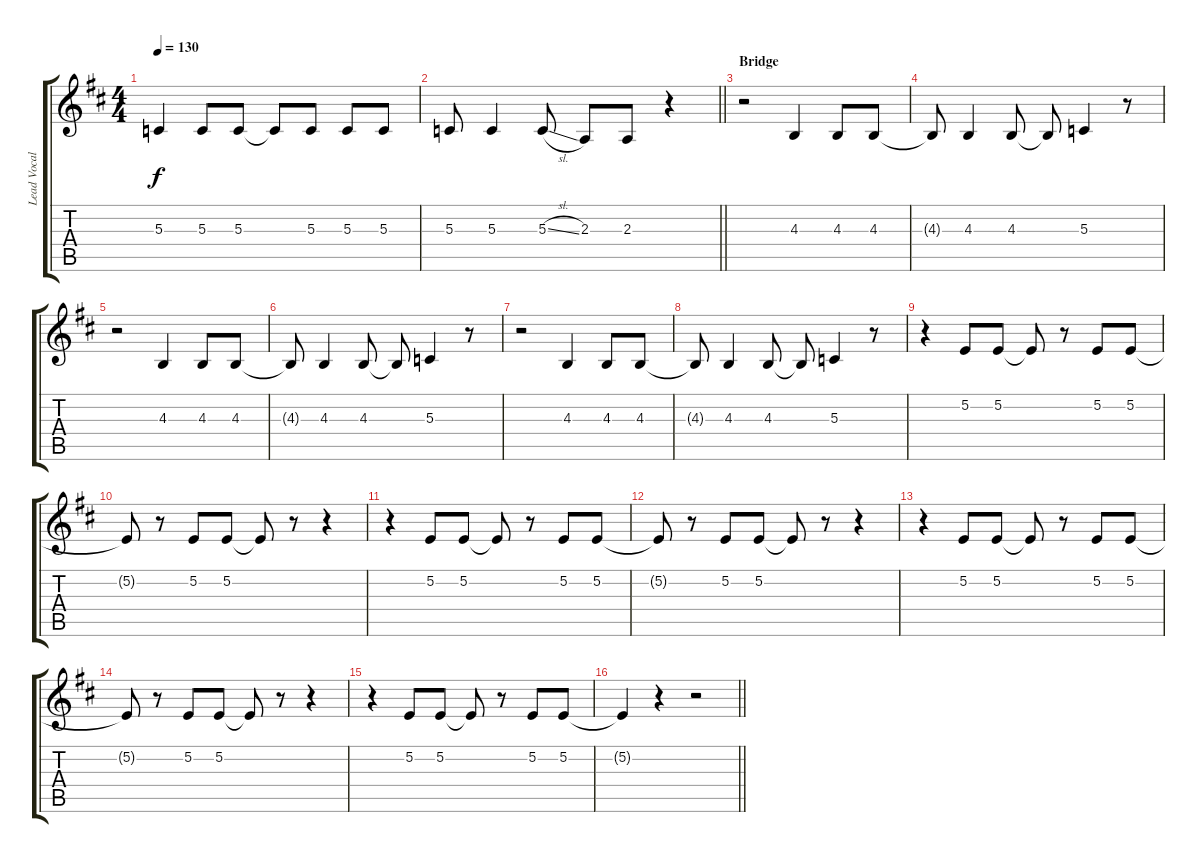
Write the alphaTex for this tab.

\track ("Lead Vocals" "Lead Vocal") {instrument lead6voice}
\staff {score tabs}
\tuning (E4 B3 G3 D3 A2 D2) {hide}
\ts (4 4)
\tempo 130
\clef g2
\ks d
5.3.4{dy f} 5.3.8 5.3.8 5.3{t}.8 5.3.8 5.3.8 5.3.8 |
\barLineRight lightlight
5.3.8 5.3.4 5.3{sl}.8 2.3.8 2.3.8 r.4 |
\section ("" "Bridge")
r.2 4.3.4 4.3.8 4.3.8 |
4.3{t}.8 4.3.4 4.3.8 4.3{t}.8 5.3.4 r.8 |
r.2 4.3.4 4.3.8 4.3.8 |
4.3{t}.8 4.3.4 4.3.8 4.3{t}.8 5.3.4 r.8 |
r.2 4.3.4 4.3.8 4.3.8 |
4.3{t}.8 4.3.4 4.3.8 4.3{t}.8 5.3.4 r.8 |
r.4 5.2.8 5.2.8 5.2{t}.8 r.8 5.2.8 5.2.8 |
5.2{t}.8 r.8 5.2.8 5.2.8 5.2{t}.8 r.8 r.4 |
r.4 5.2.8 5.2.8 5.2{t}.8 r.8 5.2.8 5.2.8 |
5.2{t}.8 r.8 5.2.8 5.2.8 5.2{t}.8 r.8 r.4 |
r.4 5.2.8 5.2.8 5.2{t}.8 r.8 5.2.8 5.2.8 |
5.2{t}.8 r.8 5.2.8 5.2.8 5.2{t}.8 r.8 r.4 |
r.4 5.2.8 5.2.8 5.2{t}.8 r.8 5.2.8 5.2.8 |
\barLineRight lightlight
5.2{t}.4 r.4 r.2
